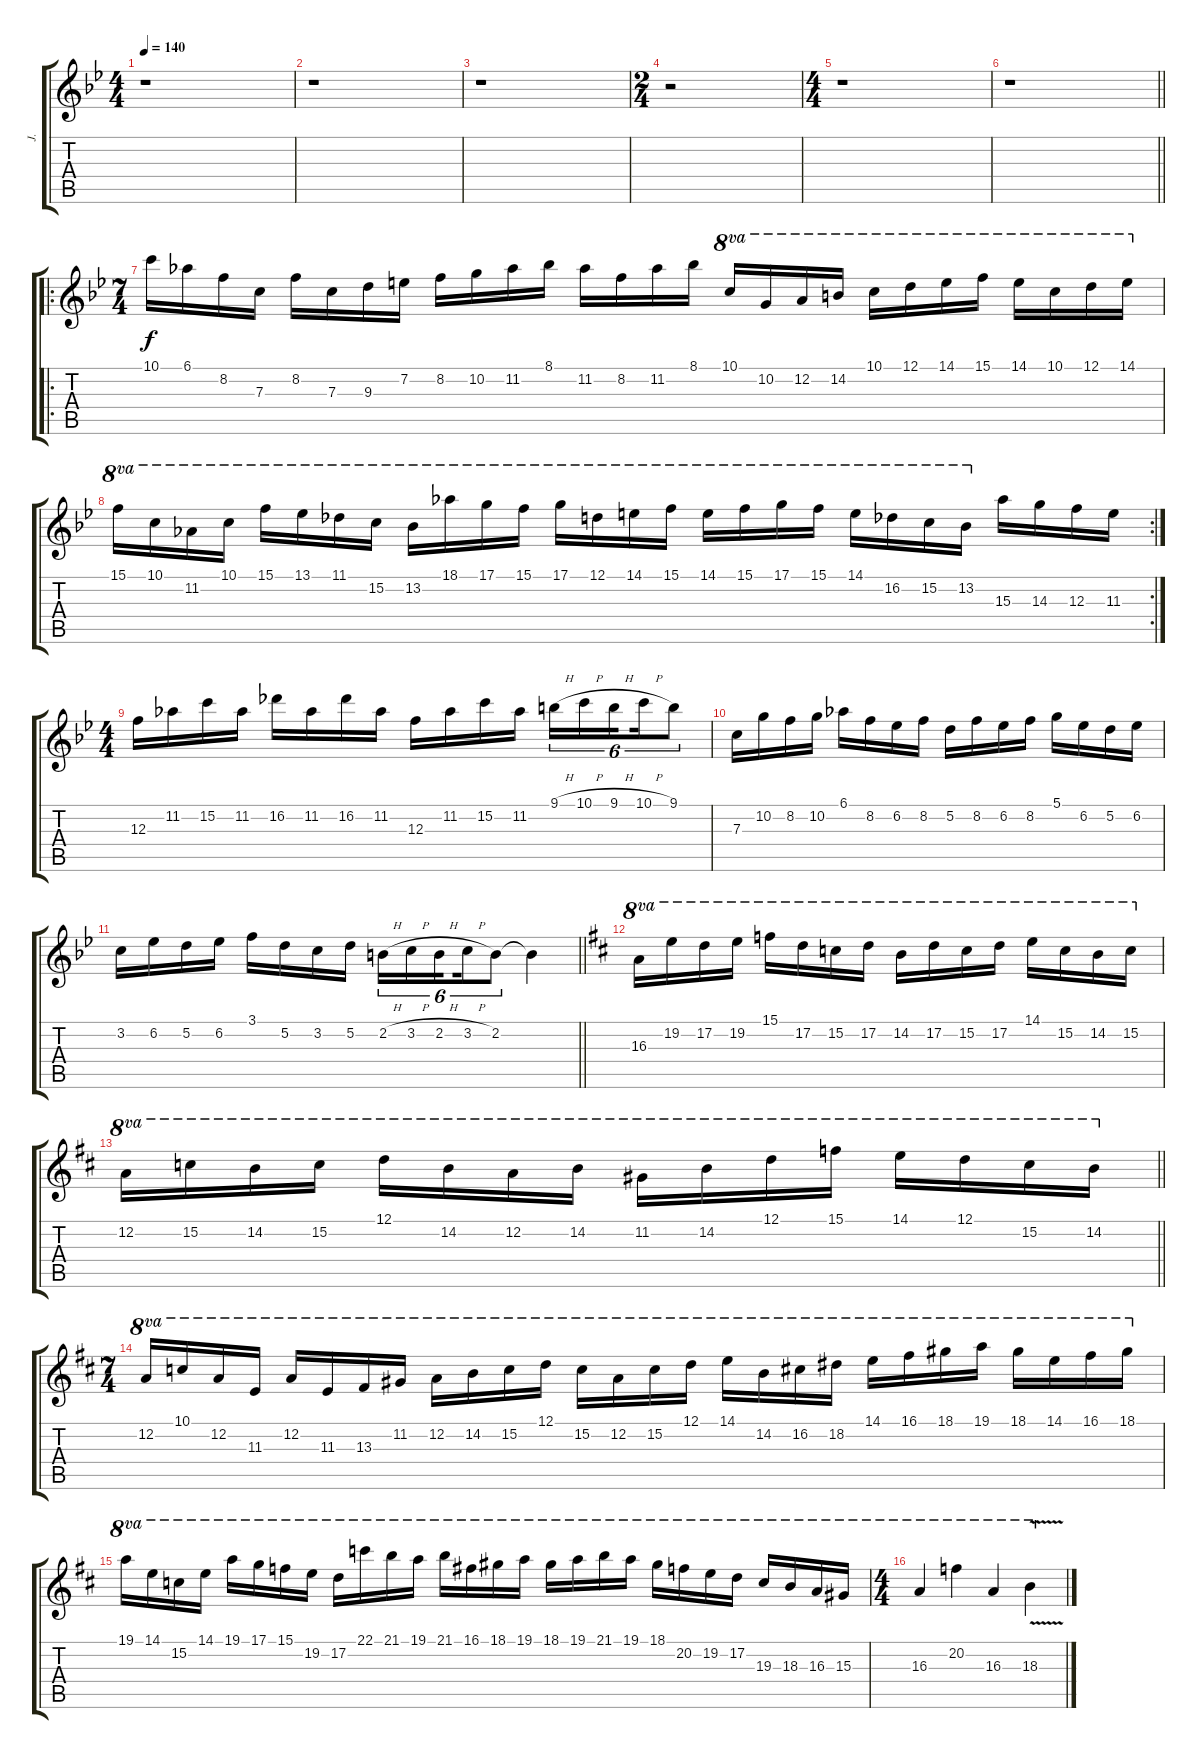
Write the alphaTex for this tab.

\track ("J." "J.") {instrument overdrivenguitar}
\staff {score tabs}
\tuning (D4 A3 F3 C3 G2 D2) {hide}
\ts (4 4)
\tempo 140
\clef g2
\ks bb
r.1{dy f instrument overdrivenguitar} |
r.1 |
r.1 |
\ts (2 4)
r.2 |
\ts (4 4)
r.1 |
\barLineRight lightlight
r.1 |
\ro
\ts (7 4)
10.1.16 6.1.16 8.2.16 7.3.16 8.2.16 7.3.16 9.3.16 7.2.16 8.2.16 10.2.16 11.2.16 8.1.16 11.2.16 8.2.16 11.2.16 8.1.16 10.1.16{ot 8va} 10.2.16{ot 8va} 12.2.16{ot 8va} 14.2.16{ot 8va} 10.1.16{ot 8va} 12.1.16{ot 8va} 14.1.16{ot 8va} 15.1.16{ot 8va} 14.1.16{ot 8va} 10.1.16{ot 8va} 12.1.16{ot 8va} 14.1.16{ot 8va} |
\rc 2
15.1.16{ot 8va} 10.1.16{ot 8va} 11.2.16{ot 8va} 10.1.16{ot 8va} 15.1.16{ot 8va} 13.1.16{ot 8va} 11.1.16{ot 8va} 15.2.16{ot 8va} 13.2.16{ot 8va} 18.1.16{ot 8va} 17.1.16{ot 8va} 15.1.16{ot 8va} 17.1.16{ot 8va} 12.1.16{ot 8va} 14.1.16{ot 8va} 15.1.16{ot 8va} 14.1.16{ot 8va} 15.1.16{ot 8va} 17.1.16{ot 8va} 15.1.16{ot 8va} 14.1.16{ot 8va} 16.2.16{ot 8va} 15.2.16{ot 8va} 13.2.16{ot 8va} 15.3.16 14.3.16 12.3.16 11.3.16 |
\ts (4 4)
12.3.16 11.2.16 15.2.16 11.2.16 16.2.16 11.2.16 16.2.16 11.2.16 12.3.16 11.2.16 15.2.16 11.2.16 9.1{h}.16{tu (6 4)} 10.1{h}.16{tu (6 4)} 9.1{h}.16{tu (6 4) beam splitsecondary} 10.1{h}.16{tu (6 4)} 9.1.8{tu (6 4)} |
7.3.16 10.2.16 8.2.16 10.2.16 6.1.16 8.2.16 6.2.16 8.2.16 5.2.16 8.2.16 6.2.16 8.2.16 5.1.16 6.2.16 5.2.16 6.2.16 |
\barLineRight lightlight
3.2.16 6.2.16 5.2.16 6.2.16 3.1.16 5.2.16 3.2.16 5.2.16 2.2{h}.16{tu (6 4)} 3.2{h}.16{tu (6 4)} 2.2{h}.16{tu (6 4) beam splitsecondary} 3.2{h}.16{tu (6 4)} 2.2.8{tu (6 4)} 2.2{t}.4 |
\ks d
16.3.16{ot 8va} 19.2.16{ot 8va} 17.2.16{ot 8va} 19.2.16{ot 8va} 15.1.16{ot 8va} 17.2.16{ot 8va} 15.2.16{ot 8va} 17.2.16{ot 8va} 14.2.16{ot 8va} 17.2.16{ot 8va} 15.2.16{ot 8va} 17.2.16{ot 8va} 14.1.16{ot 8va} 15.2.16{ot 8va} 14.2.16{ot 8va} 15.2.16{ot 8va} |
\barLineRight lightlight
12.2.16{ot 8va} 15.2.16{ot 8va} 14.2.16{ot 8va} 15.2.16{ot 8va} 12.1.16{ot 8va} 14.2.16{ot 8va} 12.2.16{ot 8va} 14.2.16{ot 8va} 11.2.16{ot 8va} 14.2.16{ot 8va} 12.1.16{ot 8va} 15.1.16{ot 8va} 14.1.16{ot 8va} 12.1.16{ot 8va} 15.2.16{ot 8va} 14.2.16{ot 8va} |
\ts (7 4)
12.2.16{ot 8va} 10.1.16{ot 8va} 12.2.16{ot 8va} 11.3.16{ot 8va} 12.2.16{ot 8va} 11.3.16{ot 8va} 13.3.16{ot 8va} 11.2.16{ot 8va} 12.2.16{ot 8va} 14.2.16{ot 8va} 15.2.16{ot 8va} 12.1.16{ot 8va} 15.2.16{ot 8va} 12.2.16{ot 8va} 15.2.16{ot 8va} 12.1.16{ot 8va} 14.1.16{ot 8va} 14.2.16{ot 8va} 16.2.16{ot 8va} 18.2.16{ot 8va} 14.1.16{ot 8va} 16.1.16{ot 8va} 18.1.16{ot 8va} 19.1.16{ot 8va} 18.1.16{ot 8va} 14.1.16{ot 8va} 16.1.16{ot 8va} 18.1.16{ot 8va} |
19.1.16{ot 8va} 14.1.16{ot 8va} 15.2.16{ot 8va} 14.1.16{ot 8va} 19.1.16{ot 8va} 17.1.16{ot 8va} 15.1.16{ot 8va} 19.2.16{ot 8va} 17.2.16{ot 8va} 22.1.16{ot 8va} 21.1.16{ot 8va} 19.1.16{ot 8va} 21.1.16{ot 8va} 16.1.16{ot 8va} 18.1.16{ot 8va} 19.1.16{ot 8va} 18.1.16{ot 8va} 19.1.16{ot 8va} 21.1.16{ot 8va} 19.1.16{ot 8va} 18.1.16{ot 8va} 20.2.16{ot 8va} 19.2.16{ot 8va} 17.2.16{ot 8va} 19.3.16{ot 8va} 18.3.16{ot 8va} 16.3.16{ot 8va} 15.3.16{ot 8va} |
\ts (4 4)
16.3.4{ot 8va} 20.2.4{ot 8va} 16.3.4{ot 8va} 18.3{v}.4{ot 8va}
